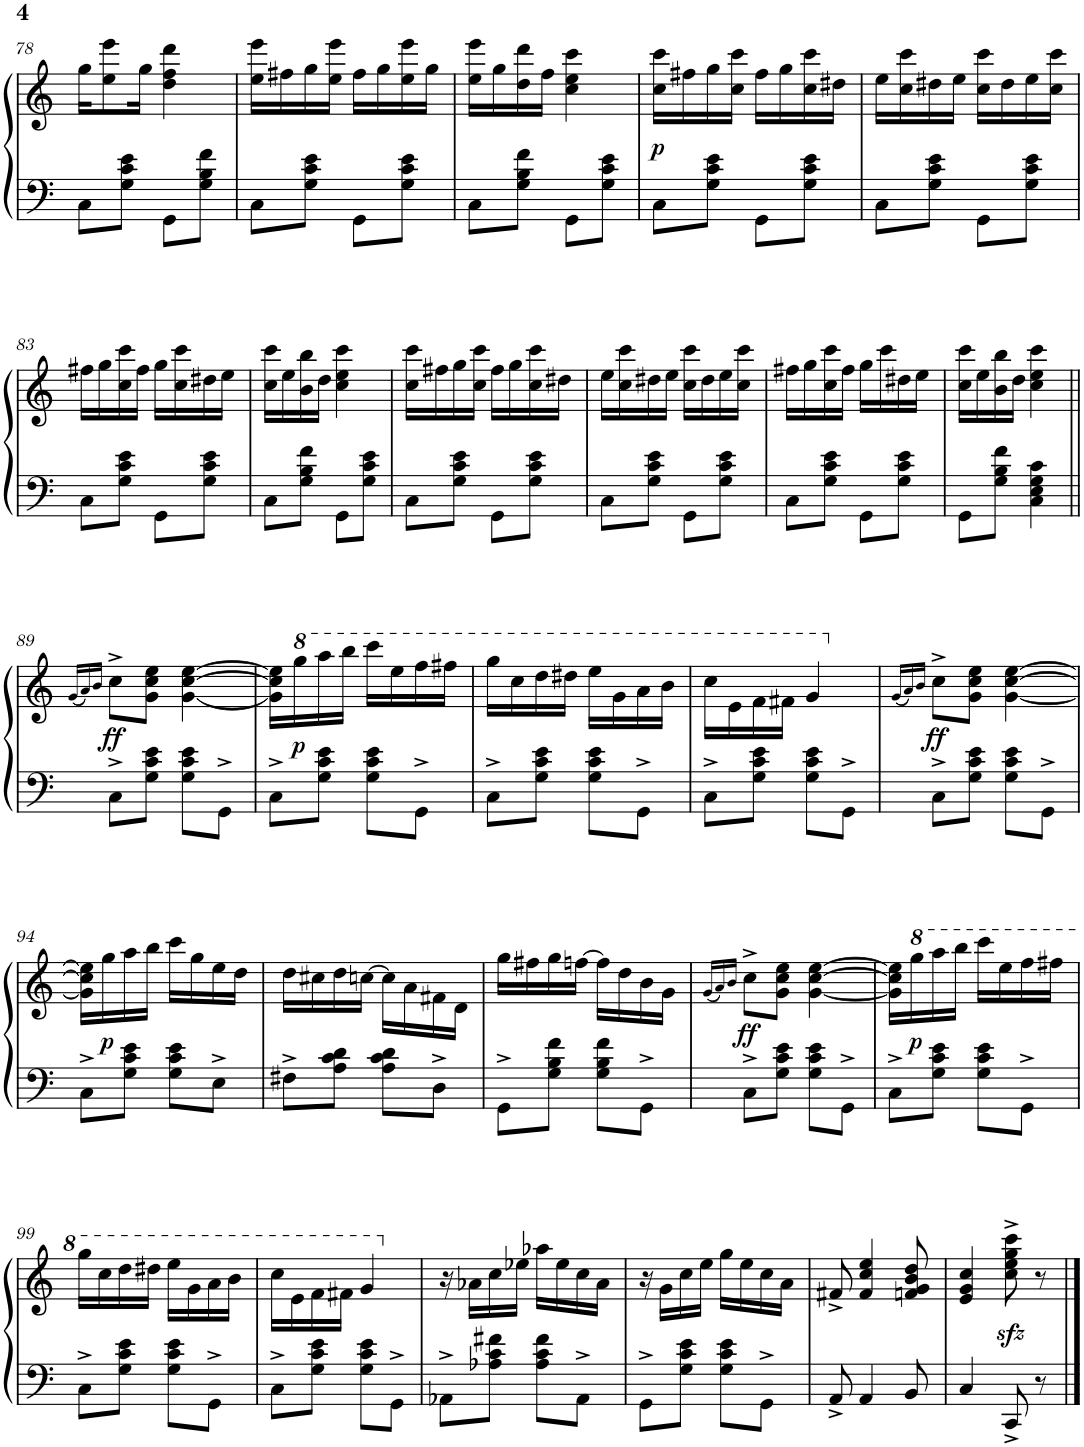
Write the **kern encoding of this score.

**kern	**kern	**dynam
*part1	*part1	*part1
*staff2	*staff1	*staff1/2
*I"Piano	*	*
*I'Pno.	*	*
!!LO:PB:g=z
*clefF4	*clefG2	*
*k[]	*k[]	*
*M2/4	*M2/4	*
=78	=78	=78
8C\L	16gg\KL	.
.	8ee\ 8eee\	.
8G\ 8c\ 8e\J	.	.
.	16gg\Jk	.
8GG\L	4dd\ 4ff\ 4ddd\	.
8G\ 8B\ 8f\J	.	.
=79	=79	=79
8C\L	16ee\ 16eee\LL	.
.	16ff#X\	.
8G\ 8c\ 8e\J	16gg\	.
.	16ee\ 16eee\JJ	.
8GG\L	16ff#\LL	.
.	16gg\	.
8G\ 8c\ 8e\J	16ee\ 16eee\	.
.	16gg\JJ	.
=80	=80	=80
8C\L	16ee\ 16eee\LL	.
.	16gg\	.
8G\ 8B\ 8f\J	16dd\ 16ddd\	.
.	16ff\JJ	.
8GG\L	4cc\ 4ee\ 4ccc\	.
8G\ 8c\ 8e\J	.	.
=81	=81	=81
!	!	!LO:DY:b
8C\L	16cc\ 16ccc\LL	p
.	16ff#X\	.
8G\ 8c\ 8e\J	16gg\	.
.	16cc\ 16ccc\JJ	.
8GG\L	16ff#\LL	.
.	16gg\	.
8G\ 8c\ 8e\J	16cc\ 16ccc\	.
.	16dd#X\JJ	.
=82	=82	=82
8C\L	16ee\LL	.
.	16cc\ 16ccc\	.
8G\ 8c\ 8e\J	16dd#X\	.
.	16ee\JJ	.
8GG\L	16cc\ 16ccc\LL	.
.	16dd#\	.
8G\ 8c\ 8e\J	16ee\	.
.	16cc\ 16ccc\JJ	.
!!LO:LB:g=z
=83	=83	=83
*k[]	*k[]	*
8C\L	16ff#X\LL	.
.	16gg\	.
8G\ 8c\ 8e\J	16cc\ 16ccc\	.
.	16ff#\JJ	.
8GG\L	16gg\LL	.
.	16cc\ 16ccc\	.
8G\ 8c\ 8e\J	16dd#X\	.
.	16ee\JJ	.
=84	=84	=84
8C\L	16cc\ 16ccc\LL	.
.	16ee\	.
8G\ 8B\ 8f\J	16b\ 16bb\	.
.	16dd\JJ	.
8GG\L	4cc\ 4ee\ 4ccc\	.
8G\ 8c\ 8e\J	.	.
=85	=85	=85
8C\L	16cc\ 16ccc\LL	.
.	16ff#X\	.
8G\ 8c\ 8e\J	16gg\	.
.	16cc\ 16ccc\JJ	.
8GG\L	16ff#\LL	.
.	16gg\	.
8G\ 8c\ 8e\J	16cc\ 16ccc\	.
.	16dd#X\JJ	.
=86	=86	=86
8C\L	16ee\LL	.
.	16cc\ 16ccc\	.
8G\ 8c\ 8e\J	16dd#X\	.
.	16ee\JJ	.
8GG\L	16cc\ 16ccc\LL	.
.	16dd#\	.
8G\ 8c\ 8e\J	16ee\	.
.	16cc\ 16ccc\JJ	.
=87	=87	=87
8C\L	16ff#X\LL	.
.	16gg\	.
8G\ 8c\ 8e\J	16cc\ 16ccc\	.
.	16ff#\JJ	.
8GG\L	16gg\LL	.
.	16ccc\	.
8G\ 8c\ 8e\J	16dd#X\	.
.	16ee\JJ	.
=88	=88	=88
8GG\L	16cc\ 16ccc\LL	.
.	16ee\	.
8G\ 8B\ 8f\J	16b\ 16bb\	.
.	16dd\JJ	.
4C\ 4E\ 4G\ 4c\	4cc\ 4ee\ 4ccc\	.
!!LO:LB:g=z
=89||	=89||	=89||
.	(16qg/LL	.
.	16qa/)	.
.	16qb/JJ	.
!	!	!LO:DY:b
8C^\L	8cc^\L	ff
8G\ 8c\ 8e\J	8g\ 8cc\ 8ee\J	.
8G\ 8c\ 8e\L	[4g\ [4cc\ [4ee\	.
8GG^\J	.	.
=90	=90	=90
8C^\L	16g\] 16cc\] 16ee\]LL	.
*	*8va	*
!	!	!LO:DY:b
.	16ggg\	p
8G\ 8c\ 8e\J	16aaa\	.
.	16bbb\JJ	.
8G\ 8c\ 8e\L	16cccc\LL	.
.	16eee\	.
8GG^\J	16fff\	.
.	16fff#X\JJ	.
=91	=91	=91
8C^\L	16ggg\LL	.
.	16ccc\	.
8G\ 8c\ 8e\J	16ddd\	.
.	16ddd#X\JJ	.
8G\ 8c\ 8e\L	16eee\LL	.
.	16gg\	.
8GG^\J	16aa\	.
.	16bb\JJ	.
=92	=92	=92
8C^\L	16ccc\LL	.
.	16ee\	.
8G\ 8c\ 8e\J	16ff\	.
.	16ff#X\JJ	.
8G\ 8c\ 8e\L	4gg/	.
8GG^\J	.	.
=93	=93	=93
*	*X8va	*
.	(16qg/LL	.
.	16qa/)	.
.	16qb/JJ	.
!	!	!LO:DY:b
8C^\L	8cc^\L	ff
8G\ 8c\ 8e\J	8g\ 8cc\ 8ee\J	.
8G\ 8c\ 8e\L	[4g\ [4cc\ [4ee\	.
8GG^\J	.	.
!!LO:LB:g=z
=94	=94	=94
8C^\L	16g\] 16cc\] 16ee\]LL	.
!	!	!LO:DY:b
.	16gg\	p
8G\ 8c\ 8e\J	16aa\	.
.	16bb\JJ	.
8G\ 8c\ 8e\L	16ccc\LL	.
.	16gg\	.
8E^\J	16ee\	.
.	16dd\JJ	.
=95	=95	=95
8F#X^\L	16dd\LL	.
.	16cc#X\	.
8A\ 8c\ 8d\J	16dd\	.
.	[16ccn\JJ	.
8A\ 8c\ 8d\L	16cc\LL]	.
.	16a\	.
8D^\J	16f#X\	.
.	16d\JJ	.
=96	=96	=96
8GG^\L	16gg\LL	.
.	16ff#X\	.
8G\ 8B\ 8f\J	16gg\	.
.	[16ffn\JJ	.
8G\ 8B\ 8f\L	16ff\LL]	.
.	16dd\	.
8GG^\J	16b\	.
.	16g\JJ	.
=97	=97	=97
.	(16qg/LL	.
.	16qa/)	.
.	16qb/JJ	.
!	!	!LO:DY:b
8C^\L	8cc^\L	ff
8G\ 8c\ 8e\J	8g\ 8cc\ 8ee\J	.
8G\ 8c\ 8e\L	[4g\ [4cc\ [4ee\	.
8GG^\J	.	.
=98	=98	=98
8C^\L	16g\] 16cc\] 16ee\]LL	.
*	*8va	*
!	!	!LO:DY:b
.	16ggg\	p
8G\ 8c\ 8e\J	16aaa\	.
.	16bbb\JJ	.
8G\ 8c\ 8e\L	16cccc\LL	.
.	16eee\	.
8GG^\J	16fff\	.
.	16fff#X\JJ	.
!!LO:LB:g=z
=99	=99	=99
8C^\L	16ggg\LL	.
.	16ccc\	.
8G\ 8c\ 8e\J	16ddd\	.
.	16ddd#X\JJ	.
8G\ 8c\ 8e\L	16eee\LL	.
.	16gg\	.
8GG^\J	16aa\	.
.	16bb\JJ	.
=100	=100	=100
8C^\L	16ccc\LL	.
.	16ee\	.
8G\ 8c\ 8e\J	16ff\	.
.	16ff#X\JJ	.
8G\ 8c\ 8e\L	4gg/	.
8GG^\J	.	.
=101	=101	=101
*	*X8va	*
8AA-X^\L	16r	.
.	16a-X\LL	.
8A-X\ 8c\ 8f#X\J	16cc\	.
.	16ee-X\JJ	.
8A-\ 8c\ 8f#\L	16aa-X\LL	.
.	16ee-\	.
8AA-^\J	16cc\	.
.	16a-\JJ	.
=102	=102	=102
8GG^\L	16r	.
.	16g\LL	.
8G\ 8c\ 8e\J	16cc\	.
.	16ee\JJ	.
8G\ 8c\ 8e\L	16gg\LL	.
.	16ee\	.
8GG^\J	16cc\	.
.	16a\JJ	.
=103	=103	=103
8AA^/	8f#X^/	.
4AA/	4f#/ 4cc/ 4ee/	.
8BB/	8fn/ 8g/ 8b/ 8dd/	.
=104	=104	=104
4C/	4e/ 4g/ 4cc/	.
8CC^/	8cc\zz<^ 8ee\zz<^ 8gg\zz<^ 8ccc\zz<^	.
8r	8r	.
==	==	==
*-	*-	*-
